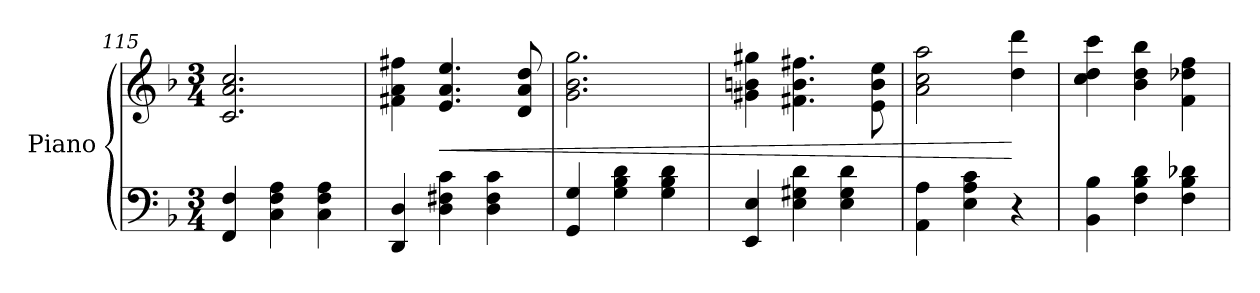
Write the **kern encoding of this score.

**kern	**kern	**dynam
*part1	*part1	*part1
*staff2	*staff1	*staff1/2
*I"Piano	*	*
*I'Pno.	*	*
*clefF4	*clefG2	*
*k[b-]	*k[b-]	*
*M3/4	*M3/4	*
=115	=115	=115
4FF/ 4F/	2.c/ 2.a/ 2.cc/	.
4C\ 4F\ 4A\	.	.
4C\ 4F\ 4A\	.	.
!!LO:PB:g=z
=116	=116	=116
4DD/ 4D/	4f#X\ 4a\ 4ff#X\	.
!	!	!LO:HP:b
4D\ 4F#X\ 4c\	4.e/ 4.a/ 4.ee/	<
4D\ 4F#\ 4c\	.	.
.	8d/ 8a/ 8dd/	.
=117	=117	=117
4GG/ 4G/	2.g\ 2.b-\ 2.gg\	.
4G\ 4B-\ 4d\	.	.
4G\ 4B-\ 4d\	.	.
=118	=118	=118
4EE/ 4E/	4g#X\ 4bn\ 4gg#X\	.
4E\ 4G#X\ 4d\	4.f#X\ 4.b\ 4.ff#X\	.
4E\ 4G#\ 4d\	.	.
.	8e\ 8b\ 8ee\	.
=119	=119	=119
4AA\ 4A\	2a\ 2cc\ 2aa\	.
4E\ 4A\ 4c\	.	.
4r	4dd\ 4ddd\	[
=120	=120	=120
4BB-\ 4B-\	4cc\ 4dd\ 4ccc\	.
4F\ 4B-\ 4d\	4b-\ 4dd\ 4bb-\	.
4F\ 4B-\ 4d-X\	4f\ 4dd-X\ 4ff\	.
=	=	=
*-	*-	*-
